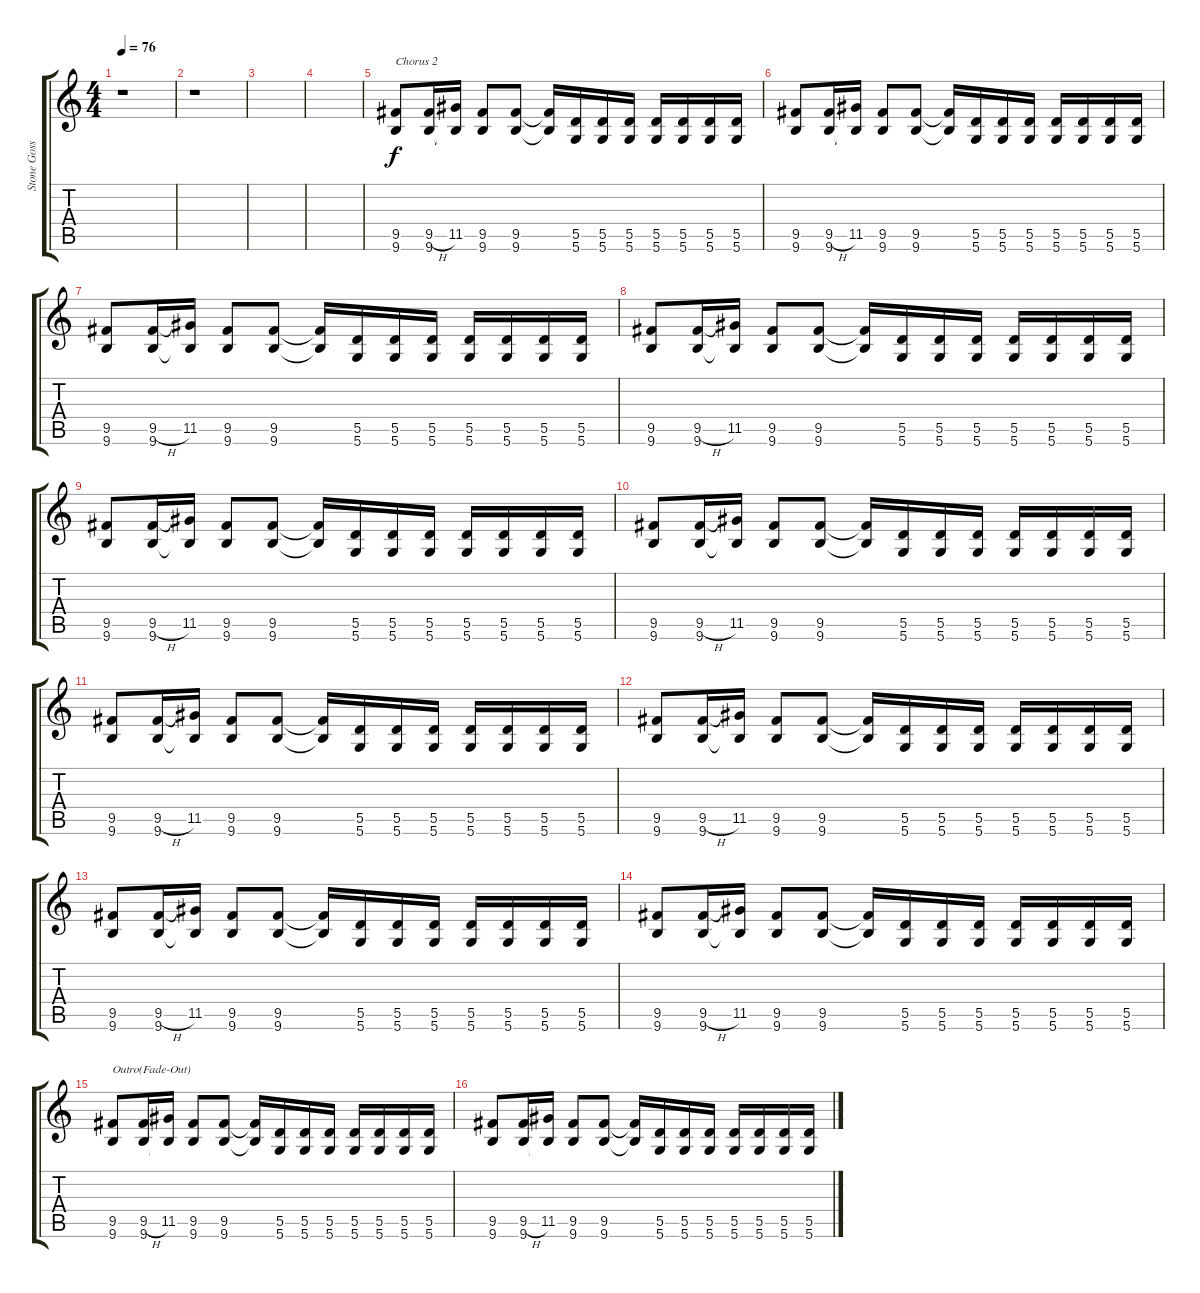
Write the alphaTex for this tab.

\track ("Stone Gossard" "Stone Goss") {instrument distortionguitar}
\staff {score tabs}
\tuning (E4 B3 G3 D3 A2 D2) {hide}
\ts (4 4)
\tempo 76
\clef g2
\ks c
r.1{dy f} |
r.1 |
|
|
(9.5 9.6).8{txt "Chorus 2"} (9.5{h} 9.6).16 (11.5 9.6{t}).16 (9.5 9.6).8 (9.5 9.6).8 (9.5{t} 9.6{t}).16 (5.5 5.6).16 (5.5 5.6).16 (5.5 5.6).16 (5.5 5.6).16 (5.5 5.6).16 (5.5 5.6).16 (5.5 5.6).16 |
(9.5 9.6).8 (9.5{h} 9.6).16 (11.5 9.6{t}).16 (9.5 9.6).8 (9.5 9.6).8 (9.5{t} 9.6{t}).16 (5.5 5.6).16 (5.5 5.6).16 (5.5 5.6).16 (5.5 5.6).16 (5.5 5.6).16 (5.5 5.6).16 (5.5 5.6).16 |
(9.5 9.6).8 (9.5{h} 9.6).16 (11.5 9.6{t}).16 (9.5 9.6).8 (9.5 9.6).8 (9.5{t} 9.6{t}).16 (5.5 5.6).16 (5.5 5.6).16 (5.5 5.6).16 (5.5 5.6).16 (5.5 5.6).16 (5.5 5.6).16 (5.5 5.6).16 |
(9.5 9.6).8 (9.5{h} 9.6).16 (11.5 9.6{t}).16 (9.5 9.6).8 (9.5 9.6).8 (9.5{t} 9.6{t}).16 (5.5 5.6).16 (5.5 5.6).16 (5.5 5.6).16 (5.5 5.6).16 (5.5 5.6).16 (5.5 5.6).16 (5.5 5.6).16 |
(9.5 9.6).8 (9.5{h} 9.6).16 (11.5 9.6{t}).16 (9.5 9.6).8 (9.5 9.6).8 (9.5{t} 9.6{t}).16 (5.5 5.6).16 (5.5 5.6).16 (5.5 5.6).16 (5.5 5.6).16 (5.5 5.6).16 (5.5 5.6).16 (5.5 5.6).16 |
(9.5 9.6).8 (9.5{h} 9.6).16 (11.5 9.6{t}).16 (9.5 9.6).8 (9.5 9.6).8 (9.5{t} 9.6{t}).16 (5.5 5.6).16 (5.5 5.6).16 (5.5 5.6).16 (5.5 5.6).16 (5.5 5.6).16 (5.5 5.6).16 (5.5 5.6).16 |
(9.5 9.6).8 (9.5{h} 9.6).16 (11.5 9.6{t}).16 (9.5 9.6).8 (9.5 9.6).8 (9.5{t} 9.6{t}).16 (5.5 5.6).16 (5.5 5.6).16 (5.5 5.6).16 (5.5 5.6).16 (5.5 5.6).16 (5.5 5.6).16 (5.5 5.6).16 |
(9.5 9.6).8 (9.5{h} 9.6).16 (11.5 9.6{t}).16 (9.5 9.6).8 (9.5 9.6).8 (9.5{t} 9.6{t}).16 (5.5 5.6).16 (5.5 5.6).16 (5.5 5.6).16 (5.5 5.6).16 (5.5 5.6).16 (5.5 5.6).16 (5.5 5.6).16 |
(9.5 9.6).8 (9.5{h} 9.6).16 (11.5 9.6{t}).16 (9.5 9.6).8 (9.5 9.6).8 (9.5{t} 9.6{t}).16 (5.5 5.6).16 (5.5 5.6).16 (5.5 5.6).16 (5.5 5.6).16 (5.5 5.6).16 (5.5 5.6).16 (5.5 5.6).16 |
(9.5 9.6).8 (9.5{h} 9.6).16 (11.5 9.6{t}).16 (9.5 9.6).8 (9.5 9.6).8 (9.5{t} 9.6{t}).16 (5.5 5.6).16 (5.5 5.6).16 (5.5 5.6).16 (5.5 5.6).16 (5.5 5.6).16 (5.5 5.6).16 (5.5 5.6).16 |
(9.5 9.6).8{txt "Outro(Fade-Out)"} (9.5{h} 9.6).16 (11.5 9.6{t}).16 (9.5 9.6).8 (9.5 9.6).8 (9.5{t} 9.6{t}).16 (5.5 5.6).16 (5.5 5.6).16 (5.5 5.6).16 (5.5 5.6).16 (5.5 5.6).16 (5.5 5.6).16 (5.5 5.6).16 |
(9.5 9.6).8 (9.5{h} 9.6).16 (11.5 9.6{t}).16 (9.5 9.6).8 (9.5 9.6).8 (9.5{t} 9.6{t}).16 (5.5 5.6).16 (5.5 5.6).16 (5.5 5.6).16 (5.5 5.6).16 (5.5 5.6).16 (5.5 5.6).16 (5.5 5.6).16
